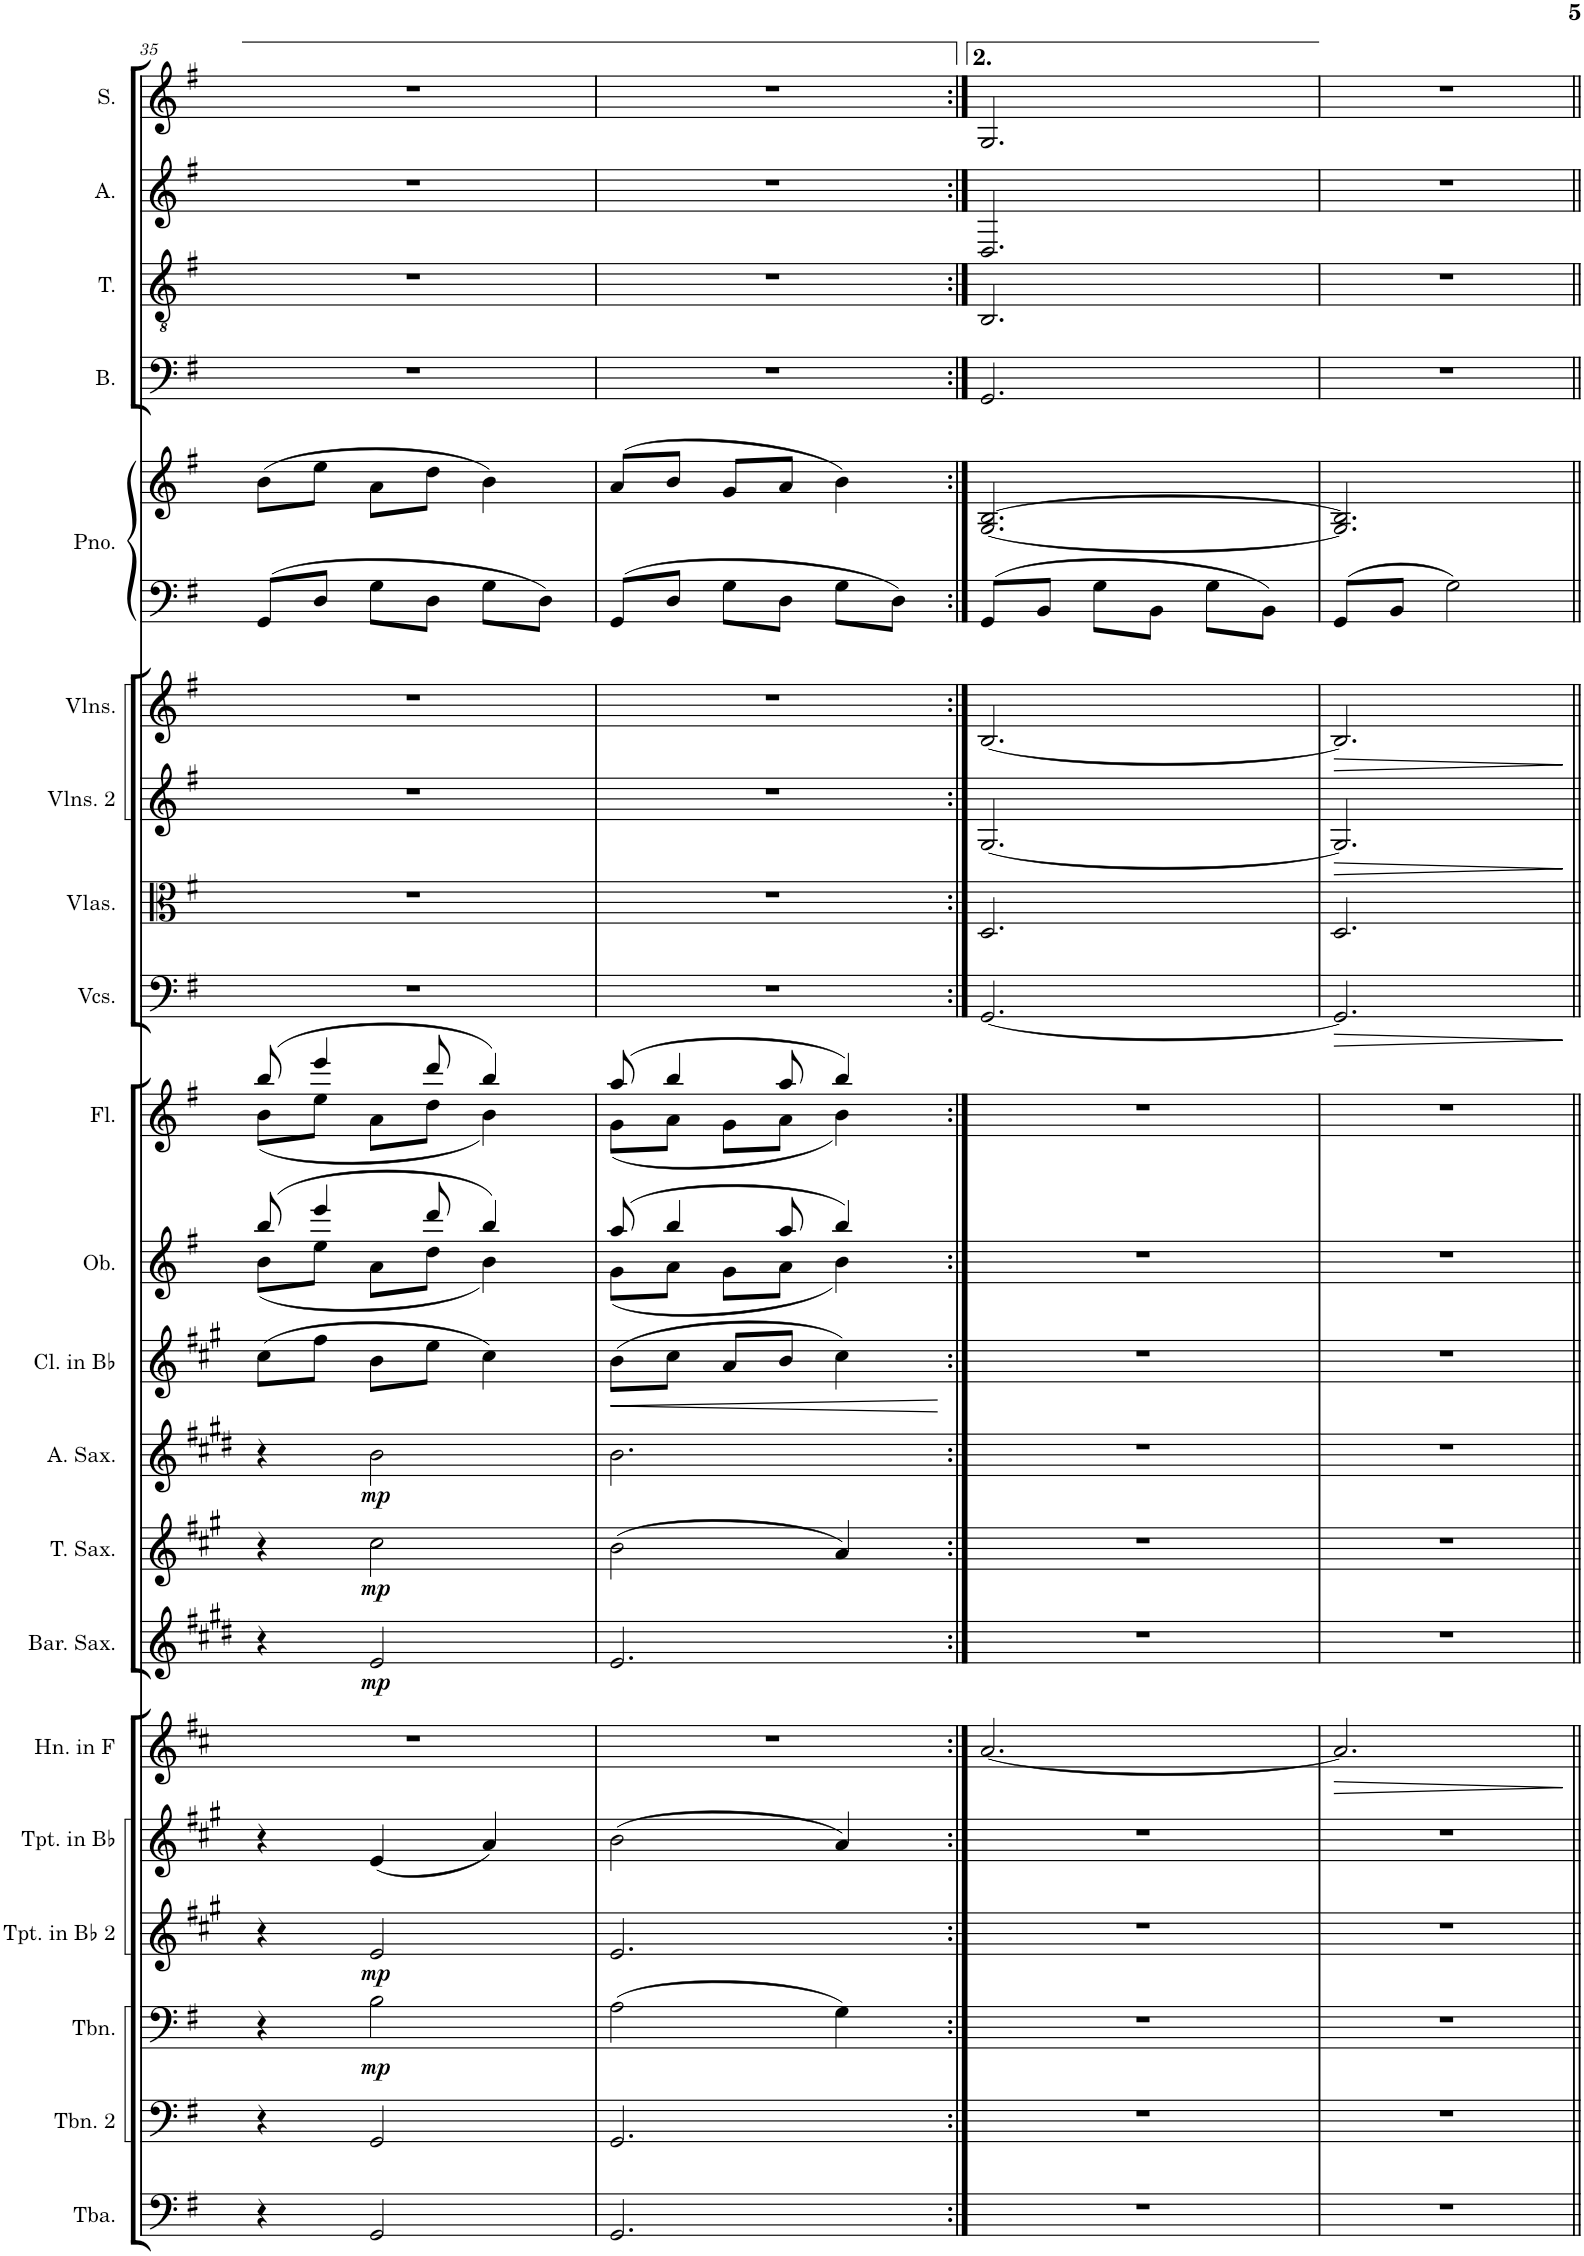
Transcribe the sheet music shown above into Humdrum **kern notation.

**kern	**kern	**kern	**dynam	**kern	**dynam	**kern	**kern	**dynam	**kern	**dynam	**kern	**dynam	**kern	**dynam	**kern	**dynam	**kern	**kern	**kern	**dynam	**kern	**kern	**dynam	**kern	**dynam	**kern	**kern	**kern	**kern	**kern	**kern
*part21	*part20	*part19	*part19	*part18	*part18	*part17	*part16	*part16	*part15	*part15	*part14	*part14	*part13	*part13	*part12	*part12	*part11	*part10	*part9	*part9	*part8	*part7	*part7	*part6	*part6	*part5	*part5	*part4	*part3	*part2	*part1
*staff22	*staff21	*staff20	*staff20	*staff19	*staff19	*staff18	*staff17	*staff17	*staff16	*staff16	*staff15	*staff15	*staff14	*staff14	*staff13	*staff13	*staff12	*staff11	*staff10	*staff10	*staff9	*staff8	*staff8	*staff7	*staff7	*staff6	*staff5	*staff4	*staff3	*staff2	*staff1
*I"Tuba	*I"Trombone 2	*I"Trombone	*	*I"Trumpet in Bb 2	*	*I"Trumpet in Bb	*I"Horn in F	*	*I"Baritone Saxophone	*	*I"Tenor Saxophone	*	*I"Alto Saxophone	*	*I"Clarinet in Bb	*	*I"Oboe	*I"Flute	*I"Violoncellos	*	*I"Violas	*I"Violins 2	*	*I"Violins	*	*I"Piano	*	*I"Bass	*I"Tenor	*I"Alto	*I"Soprano
*I'Tba.	*I'Tbn. 2	*I'Tbn.	*	*I'Tpt. in Bb 2	*	*I'Tpt. in Bb	*I'Hn. in F	*	*I'Bar. Sax.	*	*I'T. Sax.	*	*I'A. Sax.	*	*I'Cl. in Bb	*	*I'Ob.	*I'Fl.	*I'Vcs.	*	*I'Vlas.	*I'Vlns. 2	*	*I'Vlns.	*	*I'Pno.	*	*I'B.	*I'T.	*I'A.	*I'S.
!!LO:PB:g=z
*clefF4	*clefF4	*clefF4	*	*clefG2	*	*clefG2	*clefG2	*	*clefG2	*	*clefG2	*	*clefG2	*	*clefG2	*	*clefG2	*clefG2	*clefF4	*	*clefC3	*clefG2	*	*clefG2	*	*clefF4	*clefG2	*clefF4	*clefGv2	*clefG2	*clefG2
*	*	*	*	*Trd1c2	*	*Trd1c2	*Trd4c7	*	*Trd12c21	*	*Trd8c14	*	*Trd5c9	*	*Trd1c2	*	*	*	*	*	*	*	*	*	*	*	*	*	*	*	*
*k[f#]	*k[f#]	*k[f#]	*	*k[f#c#g#]	*	*k[f#c#g#]	*k[f#c#]	*	*k[f#c#g#d#]	*	*k[f#c#g#]	*	*k[f#c#g#d#]	*	*k[f#c#g#]	*	*k[f#]	*k[f#]	*k[f#]	*	*k[f#]	*k[f#]	*	*k[f#]	*	*k[f#]	*k[f#]	*k[f#]	*k[f#]	*k[f#]	*k[f#]
*M3/4	*M3/4	*M3/4	*	*M3/4	*	*M3/4	*M3/4	*	*M3/4	*	*M3/4	*	*M3/4	*	*M3/4	*	*M3/4	*M3/4	*M3/4	*	*M3/4	*M3/4	*	*M3/4	*	*M3/4	*M3/4	*M3/4	*M3/4	*M3/4	*M3/4
=35	=35	=35	=35	=35	=35	=35	=35	=35	=35	=35	=35	=35	=35	=35	=35	=35	=35	=35	=35	=35	=35	=35	=35	=35	=35	=35	=35	=35	=35	=35	=35
*	*	*	*	*	*	*	*	*	*	*	*	*	*	*	*	*	*^	*^	*	*	*	*	*	*	*	*	*	*	*	*	*
4r	4r	4r	.	4r	.	4r	2.r	.	4r	.	4r	.	4r	.	(8cc#\L	.	(8bb/	(8b\L	(8bb/	(8b\L	2.r	.	2.r	2.r	.	2.r	.	8GG/L	(8b\L	2.r	2.r	2.r	2.r
.	.	.	.	.	.	.	.	.	.	.	.	.	.	.	8ff#\J	.	4eee/	8ee\J	4eee/	8ee\J	.	.	.	.	.	.	.	8D/J	8ee\J	.	.	.	.
!	!	!	!LO:DY:b	!	!LO:DY:b	!	!	!	!	!LO:DY:b	!	!LO:DY:b	!	!LO:DY:b	!	!	!	!	!	!	!	!	!	!	!	!	!	!	!	!	!	!	!
2GG/	2GG/	2B\	mp	2e/	mp	(4e/	.	.	2e/	mp	2cc#\	mp	2b\	mp	8b\L	.	.	8a\L	.	8a\L	.	.	.	.	.	.	.	8G\L	8a\L	.	.	.	.
.	.	.	.	.	.	.	.	.	.	.	.	.	.	.	8ee\J	.	8ddd/	8dd\J	8ddd/	8dd\J	.	.	.	.	.	.	.	8D\J	8dd\J	.	.	.	.
.	.	.	.	.	.	4a/)	.	.	.	.	.	.	.	.	4cc#\)	.	4bb/)	4b\)	4bb/)	4b\)	.	.	.	.	.	.	.	8G\L	4b\)	.	.	.	.
.	.	.	.	.	.	.	.	.	.	.	.	.	.	.	.	.	.	.	.	.	.	.	.	.	.	.	.	8D\J	.	.	.	.	.
=36	=36	=36	=36	=36	=36	=36	=36	=36	=36	=36	=36	=36	=36	=36	=36	=36	=36	=36	=36	=36	=36	=36	=36	=36	=36	=36	=36	=36	=36	=36	=36	=36	=36
!	!	!	!	!	!	!	!	!	!	!	!	!	!	!	!	!LO:HP:b	!	!	!	!	!	!	!	!	!	!	!	!	!	!	!	!	!
2.GG/	2.GG/	(2A\	.	2.e/	.	(2b\	2.r	.	2.e/	.	(2b\	.	2.b\	.	(8b\L	<	(8aa/	(8g\L	(8aa/	(8g\L	2.r	.	2.r	2.r	.	2.r	.	8GG/L	(8a/L	2.r	2.r	2.r	2.r
.	.	.	.	.	.	.	.	.	.	.	.	.	.	.	8cc#\J	.	4bb/	8a\J	4bb/	8a\J	.	.	.	.	.	.	.	8D/J	8b/J	.	.	.	.
.	.	.	.	.	.	.	.	.	.	.	.	.	.	.	8a/L	.	.	8g\L	.	8g\L	.	.	.	.	.	.	.	8G\L	8g/L	.	.	.	.
.	.	.	.	.	.	.	.	.	.	.	.	.	.	.	8b/J	.	8aa/	8a\J	8aa/	8a\J	.	.	.	.	.	.	.	8D\J	8a/J	.	.	.	.
.	.	4G\)	.	.	.	4a/)	.	.	.	.	4a/)	.	.	.	4cc#\)	.	4bb/)	4b\)	4bb/)	4b\)	.	.	.	.	.	.	.	8G\L	4b\)	.	.	.	.
.	.	.	.	.	.	.	.	.	.	.	.	.	.	.	.	.	.	.	.	.	.	.	.	.	.	.	.	8D\J	.	.	.	.	.
*	*	*	*	*	*	*	*	*	*	*	*	*	*	*	*	*	*v	*v	*	*	*	*	*	*	*	*	*	*	*	*	*	*	*
*	*	*	*	*	*	*	*	*	*	*	*	*	*	*	*	*	*	*v	*v	*	*	*	*	*	*	*	*	*	*	*	*	*
.	.	.	.	.	.	.	.	.	.	.	.	.	.	.	.	[	.	.	.	.	.	.	.	.	.	.	.	.	.	.	.
=37:|!	=37:|!	=37:|!	=37:|!	=37:|!	=37:|!	=37:|!	=37:|!	=37:|!	=37:|!	=37:|!	=37:|!	=37:|!	=37:|!	=37:|!	=37:|!	=37:|!	=37:|!	=37:|!	=37:|!	=37:|!	=37:|!	=37:|!	=37:|!	=37:|!	=37:|!	=37:|!	=37:|!	=37:|!	=37:|!	=37:|!	=37:|!
2.r	2.r	2.r	.	2.r	.	2.r	[2.a/	.	2.r	.	2.r	.	2.r	.	2.r	.	2.r	2.r	[2.GG/	.	2.D/	[2.G/	.	[2.B/	.	8GG/L	[2.G/ [2.B/	2.GG/	2.BB/	2.D/	2.G/
.	.	.	.	.	.	.	.	.	.	.	.	.	.	.	.	.	.	.	.	.	.	.	.	.	.	8BB/J	.	.	.	.	.
.	.	.	.	.	.	.	.	.	.	.	.	.	.	.	.	.	.	.	.	.	.	.	.	.	.	8G\L	.	.	.	.	.
.	.	.	.	.	.	.	.	.	.	.	.	.	.	.	.	.	.	.	.	.	.	.	.	.	.	8BB\J	.	.	.	.	.
.	.	.	.	.	.	.	.	.	.	.	.	.	.	.	.	.	.	.	.	.	.	.	.	.	.	8G\L	.	.	.	.	.
.	.	.	.	.	.	.	.	.	.	.	.	.	.	.	.	.	.	.	.	.	.	.	.	.	.	8BB\J	.	.	.	.	.
=38	=38	=38	=38	=38	=38	=38	=38	=38	=38	=38	=38	=38	=38	=38	=38	=38	=38	=38	=38	=38	=38	=38	=38	=38	=38	=38	=38	=38	=38	=38	=38
!	!	!	!	!	!	!	!	!LO:HP:b	!	!	!	!	!	!	!	!	!	!	!	!LO:HP:b	!	!	!LO:HP:b	!	!LO:HP:b	!	!	!	!	!	!
2.r	2.r	2.r	.	2.r	.	2.r	2.a/]	>	2.r	.	2.r	.	2.r	.	2.r	.	2.r	2.r	2.GG/]	>	2.D/	2.G/]	>	2.B/]	>	8GG/L	2.G/] 2.B/]	2.r	2.r	2.r	2.r
.	.	.	.	.	.	.	.	.	.	.	.	.	.	.	.	.	.	.	.	.	.	.	.	.	.	8BB/J	.	.	.	.	.
.	.	.	.	.	.	.	.	.	.	.	.	.	.	.	.	.	.	.	.	.	.	.	.	.	.	2G\	.	.	.	.	.
.	.	.	.	.	.	.	.	]	.	.	.	.	.	.	.	.	.	.	.	]	.	.	]	.	]	.	.	.	.	.	.
=||	=||	=||	=||	=||	=||	=||	=||	=||	=||	=||	=||	=||	=||	=||	=||	=||	=||	=||	=||	=||	=||	=||	=||	=||	=||	=||	=||	=||	=||	=||	=||
*-	*-	*-	*-	*-	*-	*-	*-	*-	*-	*-	*-	*-	*-	*-	*-	*-	*-	*-	*-	*-	*-	*-	*-	*-	*-	*-	*-	*-	*-	*-	*-
